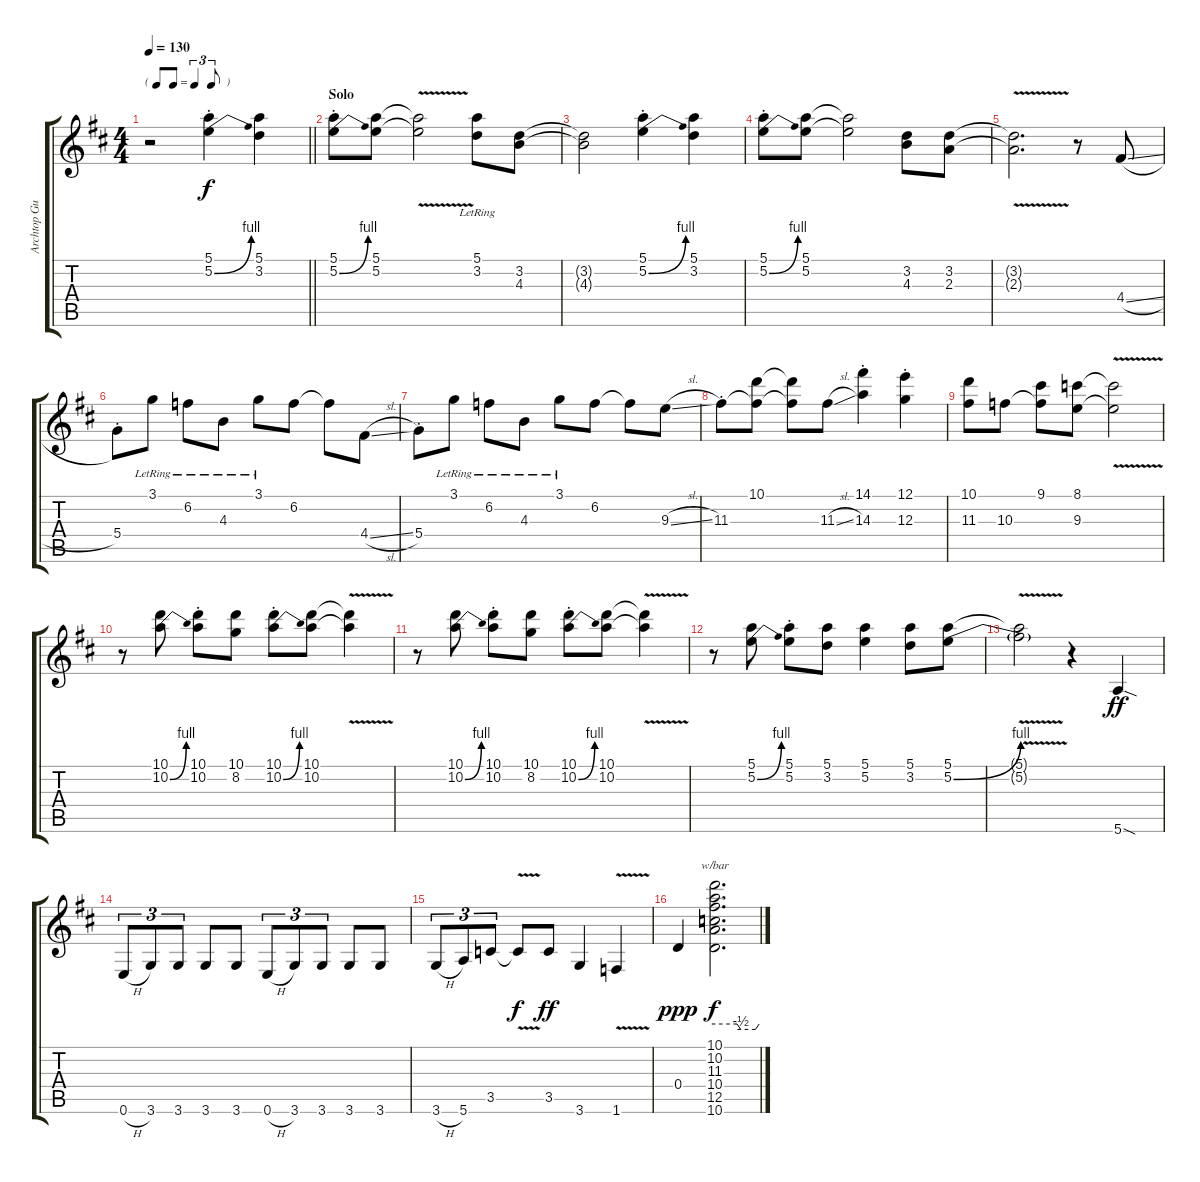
\track ("Archtop Guitar" "Archtop Gu") {instrument electricguitarjazz}
\staff {score tabs}
\tuning (E4 B3 G3 D3 A2 E2) {hide}
\ts (4 4)
\tf triplet8th
\tempo 130
\clef g2
\barLineRight lightlight
\ks d
r.2{dy ff} (5.1{st} 5.2{be (bend 0 0 60 4) st}).4{dy f} (5.1 3.2).4 |
\section ("" "Solo")
(5.1{st} 5.2{be (bend 0 0 60 4) st}).8 (5.1 5.2).8 (5.1{v t} 5.2{v t}).2 (5.1{lr} 3.2).8 (3.2 4.3).8 |
(3.2{t} 4.3{t}).2 (5.1{st} 5.2{be (bend 0 0 60 4) st}).4 (5.1 3.2).4 |
(5.1{st} 5.2{be (bend 0 0 60 4) st}).8 (5.1 5.2).8 (5.1{t} 5.2{t}).2 (3.2 4.3).8 (3.2 2.3).8 |
(3.2{v t} 2.3{v t}).2{d} r.8 4.4{sl}.8 |
5.4{st}.8 3.1{lr}.8 6.2{lr}.8 4.3{lr}.8 3.1{lr}.8 6.2.8 6.2{t}.8 4.4{sl}.8 |
5.4{st}.8 3.1{lr}.8 6.2{lr}.8 4.3{lr}.8 3.1{lr}.8 6.2.8 6.2{t}.8 9.3{sl}.8 |
11.3{st}.8 (10.1 11.3{t}).8 (10.1{t} 11.3{t}).8 11.3{sl}.8 (14.1{st} 14.3{st}).4 (12.1{st} 12.3{st}).4 |
(10.1 11.3).8 10.3.8 (9.1 10.3{t}).8 (8.1 9.3).8 (8.1{v t} 9.3{v t}).2 |
r.8 (10.1 10.2{be (bend 0 0 60 4)}).8 (10.1{st} 10.2{st}).8 (10.1 8.2).8 (10.1{st} 10.2{be (bend 0 0 60 4) st}).8 (10.1 10.2).8 (10.1{v t} 10.2{v t}).4 |
r.8 (10.1 10.2{be (bend 0 0 60 4)}).8 (10.1{st} 10.2{st}).8 (10.1 8.2).8 (10.1{st} 10.2{be (bend 0 0 60 4) st}).8 (10.1 10.2).8 (10.1{v t} 10.2{v t}).4 |
r.8 (5.1 5.2{be (bend 0 0 60 4)}).8 (5.1{st} 5.2{st}).8 (5.1 3.2).8 (5.1 5.2).4 (5.1 3.2).8 (5.1 5.2{be (bend 0 0 60 4)}).8 |
(5.1{v t} 5.2{v t}).2 r.4 5.6{sod}.4{dy ff} |
0.6{h}.8{tu (3 2)} 3.6.8{tu (3 2)} 3.6.8{tu (3 2)} 3.6.8 3.6.8 0.6{h}.8{tu (3 2)} 3.6.8{tu (3 2)} 3.6.8{tu (3 2)} 3.6.8 3.6.8 |
3.6{h}.8{tu (3 2)} 5.6.8{tu (3 2)} 3.5.8{tu (3 2)} 3.5{v t}.8{dy f} 3.5.8{dy ff} 3.6.4 1.6{v}.4 |
0.4.4{dy ppp} (10.1 10.2 11.3 10.4 12.5 10.6).2{d tbe (custom default 0 0 30 0 35 -2 55 -2 60 0) dy f}
